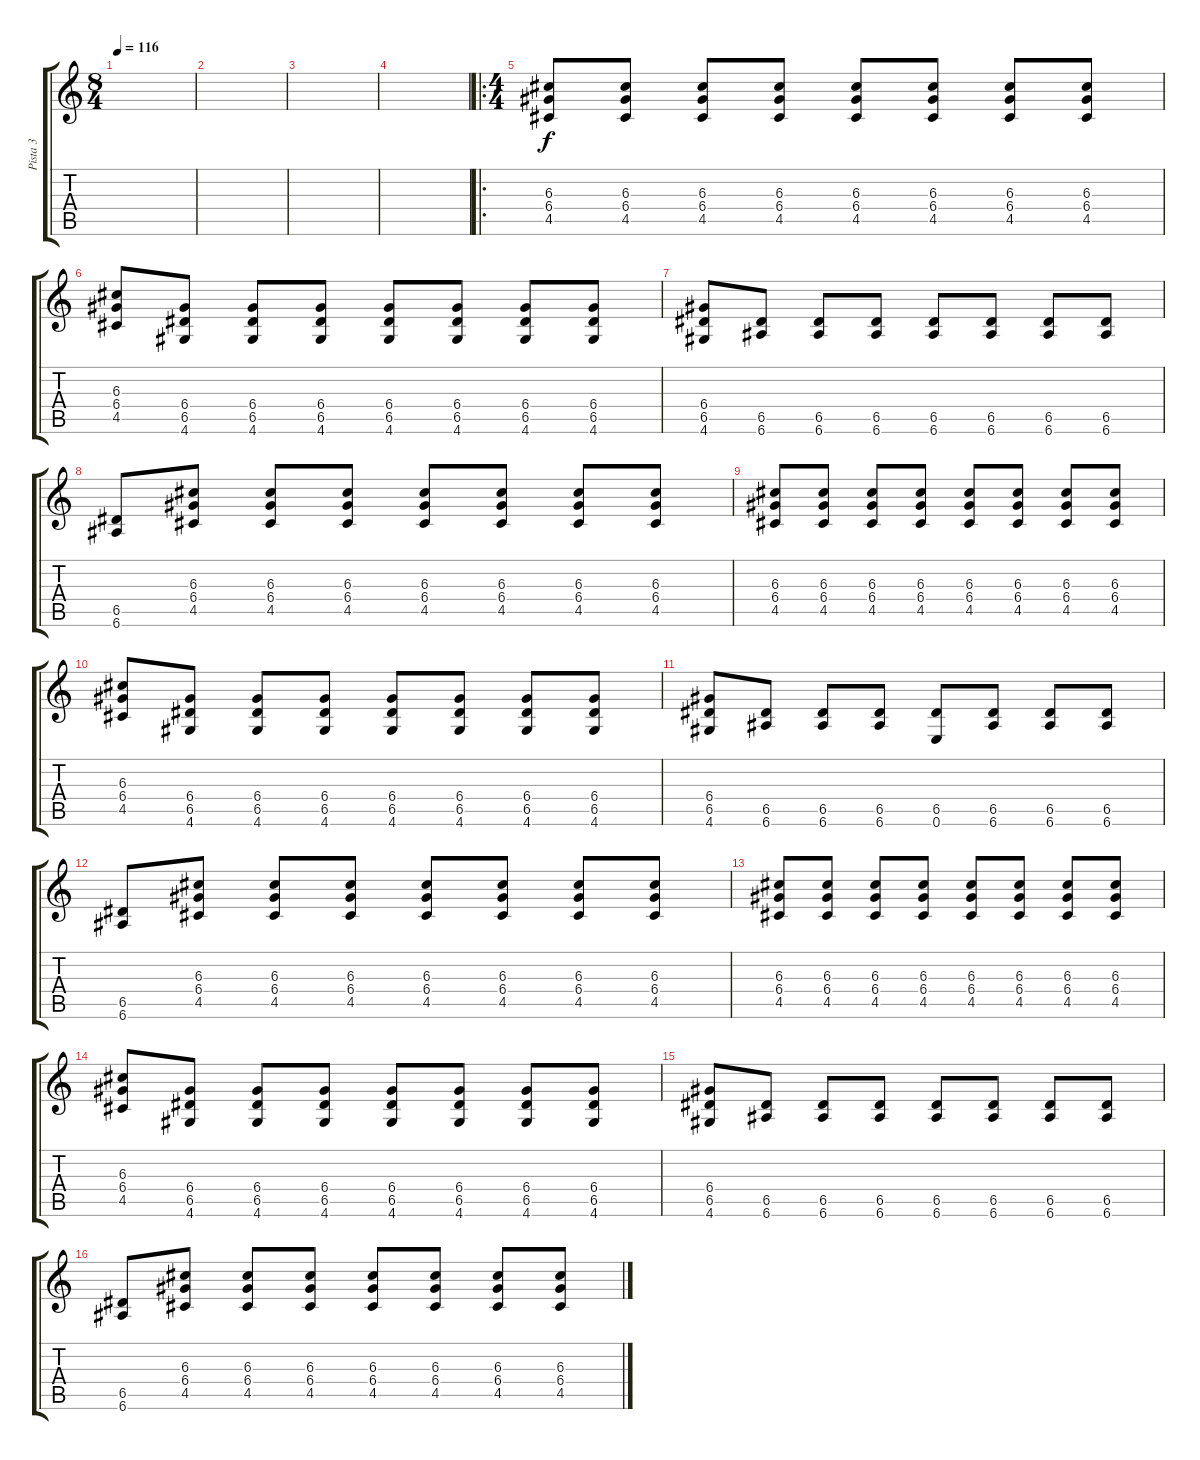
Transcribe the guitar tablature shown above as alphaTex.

\track ("Pista 3" "Pista 3") {instrument distortionguitar}
\staff {score tabs}
\tuning (E4 B3 G3 D3 A2 E2) {hide}
\ts (8 4)
\tempo 116
\clef g2
\ks c
|
|
|
|
\ro
\ts (4 4)
(6.3 6.4 4.5).8 (6.3 6.4 4.5).8 (6.3 6.4 4.5).8 (6.3 6.4 4.5).8 (6.3 6.4 4.5).8 (6.3 6.4 4.5).8 (6.3 6.4 4.5).8 (6.3 6.4 4.5).8 |
(6.3 6.4 4.5).8 (6.4 6.5 4.6).8 (6.4 6.5 4.6).8 (6.4 6.5 4.6).8 (6.4 6.5 4.6).8 (6.4 6.5 4.6).8 (6.4 6.5 4.6).8 (6.4 6.5 4.6).8 |
(6.4 6.5 4.6).8 (6.5 6.6).8 (6.5 6.6).8 (6.5 6.6).8 (6.5 6.6).8 (6.5 6.6).8 (6.5 6.6).8 (6.5 6.6).8 |
(6.5 6.6).8 (6.3 6.4 4.5).8 (6.3 6.4 4.5).8 (6.3 6.4 4.5).8 (6.3 6.4 4.5).8 (6.3 6.4 4.5).8 (6.3 6.4 4.5).8 (6.3 6.4 4.5).8 |
(6.3 6.4 4.5).8 (6.3 6.4 4.5).8 (6.3 6.4 4.5).8 (6.3 6.4 4.5).8 (6.3 6.4 4.5).8 (6.3 6.4 4.5).8 (6.3 6.4 4.5).8 (6.3 6.4 4.5).8 |
(6.3 6.4 4.5).8 (6.4 6.5 4.6).8 (6.4 6.5 4.6).8 (6.4 6.5 4.6).8 (6.4 6.5 4.6).8 (6.4 6.5 4.6).8 (6.4 6.5 4.6).8 (6.4 6.5 4.6).8 |
(6.4 6.5 4.6).8 (6.5 6.6).8 (6.5 6.6).8 (6.5 6.6).8 (6.5 0.6).8 (6.5 6.6).8 (6.5 6.6).8 (6.5 6.6).8 |
(6.5 6.6).8 (6.3 6.4 4.5).8 (6.3 6.4 4.5).8 (6.3 6.4 4.5).8 (6.3 6.4 4.5).8 (6.3 6.4 4.5).8 (6.3 6.4 4.5).8 (6.3 6.4 4.5).8 |
(6.3 6.4 4.5).8 (6.3 6.4 4.5).8 (6.3 6.4 4.5).8 (6.3 6.4 4.5).8 (6.3 6.4 4.5).8 (6.3 6.4 4.5).8 (6.3 6.4 4.5).8 (6.3 6.4 4.5).8 |
(6.3 6.4 4.5).8 (6.4 6.5 4.6).8 (6.4 6.5 4.6).8 (6.4 6.5 4.6).8 (6.4 6.5 4.6).8 (6.4 6.5 4.6).8 (6.4 6.5 4.6).8 (6.4 6.5 4.6).8 |
(6.4 6.5 4.6).8 (6.5 6.6).8 (6.5 6.6).8 (6.5 6.6).8 (6.5 6.6).8 (6.5 6.6).8 (6.5 6.6).8 (6.5 6.6).8 |
(6.5 6.6).8 (6.3 6.4 4.5).8 (6.3 6.4 4.5).8 (6.3 6.4 4.5).8 (6.3 6.4 4.5).8 (6.3 6.4 4.5).8 (6.3 6.4 4.5).8 (6.3 6.4 4.5).8
